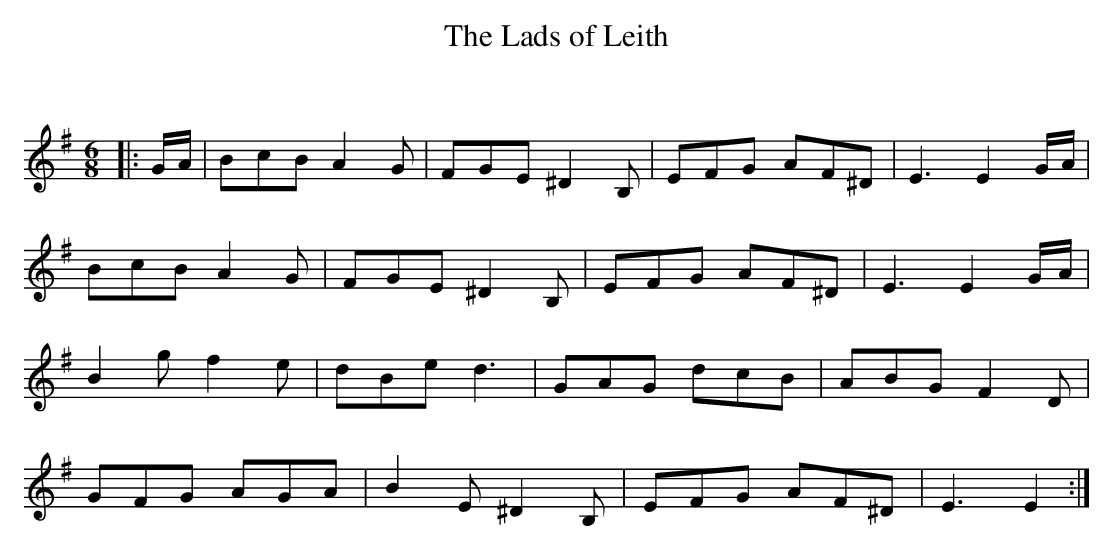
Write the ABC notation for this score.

X:1
T: The Lads of Leith
C:
Q:180
K:G
M:6/8
L:1/16
|:GA|B2c2B2 A4G2|F2G2E2 ^D4B,2|E2F2G2 A2F2^D2|E6E4GA|
B2c2B2 A4G2|F2G2E2 ^D4B,2|E2F2G2 A2F2^D2|E6E4GA|
B4g2 f4e2|d2B2e2 d6|G2A2G2 d2c2B2|A2B2G2 F4D2|
G2F2G2 A2G2A2|B4E2 ^D4B,2|E2F2G2 A2F2^D2|E6E4:|
